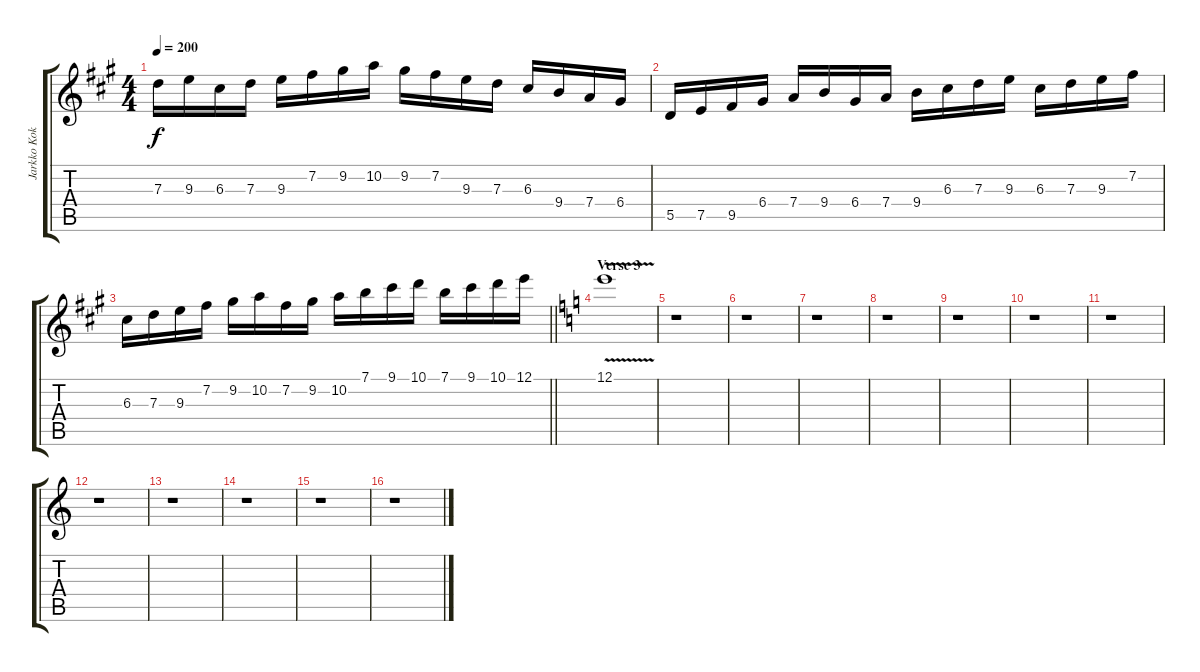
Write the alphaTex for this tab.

\track ("Jarkko Kokko (lead guitar)" "Jarkko Kok") {instrument distortionguitar}
\staff {score tabs}
\tuning (E4 B3 G3 D3 A2 E2) {hide}
\ts (4 4)
\tempo 200
\clef g2
\ks f#minor
7.3.16{dy f} 9.3.16 6.3.16 7.3.16 9.3.16 7.2.16 9.2.16 10.2.16 9.2.16 7.2.16 9.3.16 7.3.16 6.3.16 9.4.16 7.4.16 6.4.16 |
5.5.16 7.5.16 9.5.16 6.4.16 7.4.16 9.4.16 6.4.16 7.4.16 9.4.16 6.3.16 7.3.16 9.3.16 6.3.16 7.3.16 9.3.16 7.2.16 |
\barLineRight lightlight
6.3.16 7.3.16 9.3.16 7.2.16 9.2.16 10.2.16 7.2.16 9.2.16 10.2.16 7.1.16 9.1.16 10.1.16 7.1.16 9.1.16 10.1.16 12.1.16 |
\section ("" "Verse 3")
\ks c
12.1{v}.1 |
r.1 |
r.1 |
r.1 |
r.1 |
r.1 |
r.1 |
r.1 |
r.1 |
r.1 |
r.1 |
r.1 |
r.1
